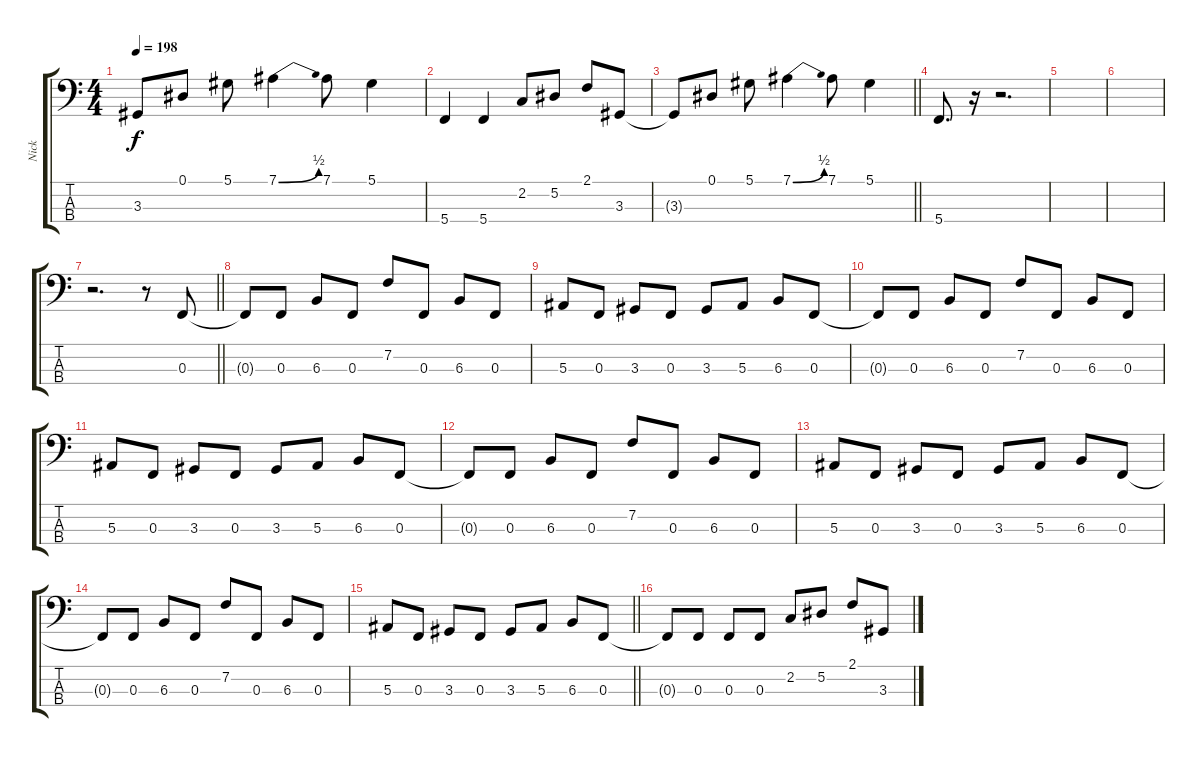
\track ("Nick" "Nick") {instrument electricbassfinger}
\staff {score tabs}
\tuning (Eb2 Bb1 F1 C1) {hide}
\ts (4 4)
\tempo 198
\clef f4
\ks c
3.3{t}.8{dy f} 0.1.8 5.1.8 7.1{be (bend 0 0 60 2)}.4 7.1.8 5.1.4 |
5.4.4 5.4.4 2.2.8 5.2.8 2.1.8 3.3.8 |
\barLineRight lightlight
3.3{t}.8 0.1.8 5.1.8 7.1{be (bend 0 0 60 2)}.4 7.1.8 5.1.4 |
\section ("" "")
5.4.8{d} r.16 r.2{d} |
|
|
\barLineRight lightlight
r.2{d} r.8 0.3.8 |
\section ("" "")
0.3{t}.8 0.3.8 6.3.8 0.3.8 7.2.8 0.3.8 6.3.8 0.3.8 |
5.3.8 0.3.8 3.3.8 0.3.8 3.3.8 5.3.8 6.3.8 0.3.8 |
0.3{t}.8 0.3.8 6.3.8 0.3.8 7.2.8 0.3.8 6.3.8 0.3.8 |
5.3.8 0.3.8 3.3.8 0.3.8 3.3.8 5.3.8 6.3.8 0.3.8 |
0.3{t}.8 0.3.8 6.3.8 0.3.8 7.2.8 0.3.8 6.3.8 0.3.8 |
5.3.8 0.3.8 3.3.8 0.3.8 3.3.8 5.3.8 6.3.8 0.3.8 |
0.3{t}.8 0.3.8 6.3.8 0.3.8 7.2.8 0.3.8 6.3.8 0.3.8 |
\barLineRight lightlight
5.3.8 0.3.8 3.3.8 0.3.8 3.3.8 5.3.8 6.3.8 0.3.8 |
\section ("" "")
0.3{t}.8 0.3.8 0.3.8 0.3.8 2.2.8 5.2.8 2.1.8 3.3.8
